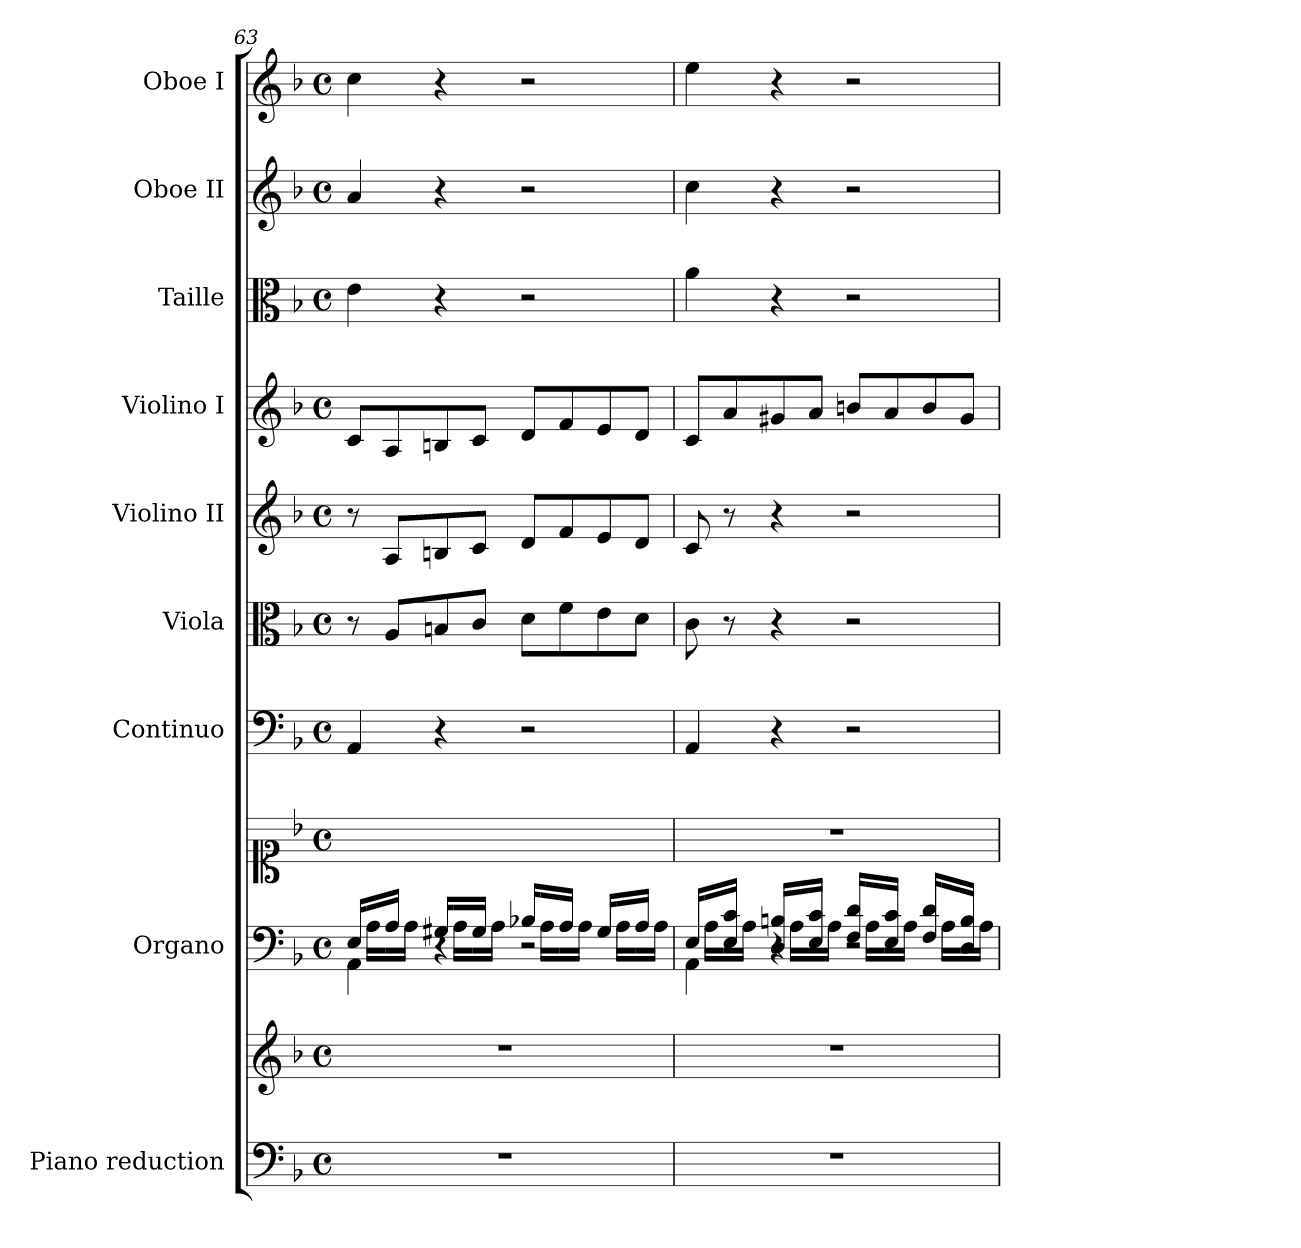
**kern	**kern	**kern	**kern	**kern	**kern	**kern	**kern	**kern	**kern	**kern
*part9	*part9	*part8	*part8	*part7	*part6	*part5	*part4	*part3	*part2	*part1
*staff11	*staff10	*staff9	*staff8	*staff7	*staff6	*staff5	*staff4	*staff3	*staff2	*staff1
*I"Piano reduction	*	*I"Organo	*	*I"Continuo	*I"Viola	*I"Violino II	*I"Violino I	*I"Taille	*I"Oboe II	*I"Oboe I
*I'Pno	*	*	*	*	*I'Vla	*I'Vln	*I'Vln	*	*I'Ob	*I'Ob
*clefF4	*clefG2	*clefF4	*clefC1	*clefF4	*clefC3	*clefG2	*clefG2	*clefC3	*clefG2	*clefG2
*k[b-]	*k[b-]	*k[b-]	*k[b-]	*k[b-]	*k[b-]	*k[b-]	*k[b-]	*k[b-]	*k[b-]	*k[b-]
*M4/4	*M4/4	*M4/4	*M4/4	*M4/4	*M4/4	*M4/4	*M4/4	*M4/4	*M4/4	*M4/4
*met(c)	*met(c)	*met(c)	*met(c)	*met(c)	*met(c)	*met(c)	*met(c)	*met(c)	*met(c)	*met(c)
=63	=63	=63	=63	=63	=63	=63	=63	=63	=63	=63
*	*	*^	*	*	*	*	*	*	*	*
*	*	*	*^	*	*	*	*	*	*	*	*
1r	1r	16E/LL	16ryy	4AA\	1ryy	4AA/	8r	8r	8c/L	4e\	4a/	4cc\
.	.	16ryy	16A\LL	.	.	.	.	.	.	.	.	.
.	.	16A/JJ	16ryy	.	.	.	8A/L	8A/L	8A/	.	.	.
.	.	16ryy	16A\JJ	.	.	.	.	.	.	.	.	.
.	.	16G#X/LL	16ryy	4r	.	4r	8Bn/	8Bn/	8Bn/	4r	4r	4r
.	.	16ryy	16A\LL	.	.	.	.	.	.	.	.	.
.	.	16G#/JJ	16ryy	.	.	.	8c/J	8c/J	8c/J	.	.	.
.	.	16ryy	16A\JJ	.	.	.	.	.	.	.	.	.
.	.	16B-X/LL	16ryy	2r	.	2r	8d\L	8d/L	8d/L	2r	2r	2r
.	.	16ryy	16A\LL	.	.	.	.	.	.	.	.	.
.	.	16A/JJ	16ryy	.	.	.	8f\	8f/	8f/	.	.	.
.	.	16ryy	16A\JJ	.	.	.	.	.	.	.	.	.
.	.	16G#/LL	16ryy	.	.	.	8e\	8e/	8e/	.	.	.
.	.	16ryy	16A\LL	.	.	.	.	.	.	.	.	.
.	.	16A/JJ	16ryy	.	.	.	8d\J	8d/J	8d/J	.	.	.
.	.	16ryy	16A\JJ	.	.	.	.	.	.	.	.	.
=64	=64	=64	=64	=64	=64	=64	=64	=64	=64	=64	=64	=64
1r	1r	16E/LL	16ryy	4AA\	1r	4AA/	8c\	8c/	8c/L	4a\	4cc\	4ee\
.	.	16ryy	16A\LL	.	.	.	.	.	.	.	.	.
.	.	16E/ 16c/JJ	16ryy	.	.	.	8r	8r	8a/	.	.	.
.	.	16ryy	16A\JJ	.	.	.	.	.	.	.	.	.
.	.	16D/ 16Bn/LL	16ryy	4r	.	4r	4r	4r	8g#X/	4r	4r	4r
.	.	16ryy	16A\LL	.	.	.	.	.	.	.	.	.
.	.	16E/ 16c/JJ	16ryy	.	.	.	.	.	8a/J	.	.	.
.	.	16ryy	16A\JJ	.	.	.	.	.	.	.	.	.
.	.	16F/ 16d/LL	16ryy	2r	.	2r	2r	2r	8bn/L	2r	2r	2r
.	.	16ryy	16A\LL	.	.	.	.	.	.	.	.	.
.	.	16E/ 16c/JJ	16ryy	.	.	.	.	.	8a/	.	.	.
.	.	16ryy	16A\JJ	.	.	.	.	.	.	.	.	.
.	.	16F/ 16d/LL	16ryy	.	.	.	.	.	8b/	.	.	.
.	.	16ryy	16A\LL	.	.	.	.	.	.	.	.	.
.	.	16D/ 16B/JJ	16ryy	.	.	.	.	.	8g#/J	.	.	.
.	.	16ryy	16A\JJ	.	.	.	.	.	.	.	.	.
*	*	*v	*v	*v	*	*	*	*	*	*	*	*
=	=	=	=	=	=	=	=	=	=	=
*-	*-	*-	*-	*-	*-	*-	*-	*-	*-	*-
